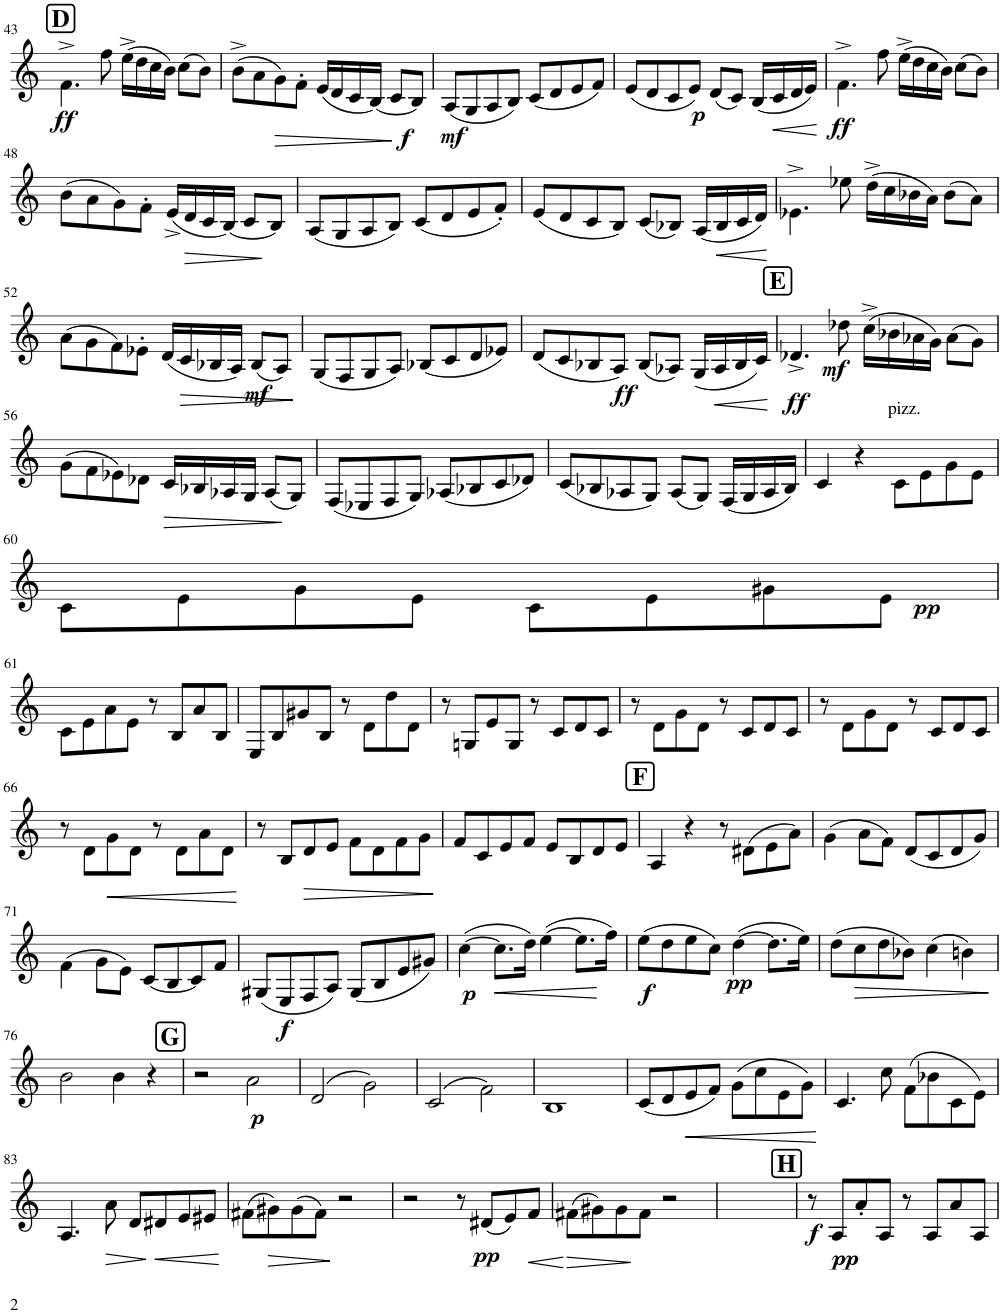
**kern	**dynam
*part1	*part1
*staff1	*staff1
*I"Clarinet (Bb)	*
*I'Cla	*
!!LO:PB:g=z
*clefG2	*
*Trd1c2	*
*k[]	*
*M4/4	*
*met(c)	*
!!LO:REH:place=s1:a:B:cj:fs=14:t=D
=43	=43
!	!LO:DY:b
4.f^\	ff
8ff\	.
(16ee^\LL	.
16dd\	.
16cc\	.
16b\JJ)	.
(8cc\L	.
8b\J)	.
=44	=44
(8b^\L	.
8a\	.
!	!LO:HP:b
8g\)	>
8f'\J	.
(16e/LL	.
16d/	.
16c/	.
[16B/JJ)	.
8c/L	.
!	!LO:DY:n=1:b
8B/J]	] f
=45	=45
!	!LO:DY:b
(8A/L	mf
8G/	.
8A/	.
8B/J)	.
(8c/L	.
8d/	.
8e/	.
8f/J)	.
=46	=46
(8e/L	.
8d/	.
8c/	.
!	!LO:DY:b
8e/J)	p
(8d/L	.
8c/J)	.
(16B/LL	.
!	!LO:HP:b
16c/	<
16d/	.
16e/JJ)	.
.	[
=47	=47
!	!LO:DY:b
4.f^\	ff
8ff\	.
(16ee^\LL	.
16dd\	.
16cc\	.
16b\JJ)	.
(8cc\L	.
8b\J)	.
!!LO:LB:g=z
=48	=48
(8b\L	.
8a\	.
8g\)	.
8f'\J	.
(16e^/LL	.
!	!LO:HP:b
16d/	>
16c/	.
[16B/JJ)	.
8c/L	.
8B/J]	]
=49	=49
(8A/L	.
8G/	.
8A/	.
8B/J)	.
(8c/L	.
8d/	.
8e/	.
8f'/J)	.
=50	=50
(8e/L	.
8d/	.
8c/	.
8B/J)	.
(8c/L	.
8B-X/J)	.
(16A/LL	.
!	!LO:HP:b
16B-/	<
16c/	.
16d/JJ)	.
.	[
=51	=51
4.e-X^\	.
8ee-X\	.
(16dd^\LL	.
16cc\	.
16b-X\	.
16a\JJ)	.
(8b-\L	.
8a\J)	.
!!LO:LB:g=z
=52	=52
(8a\L	.
8g\	.
8f\)	.
8e-X'\J	.
(16d/LL	.
!	!LO:HP:b
16c/	>
16B-X/	.
16A/JJ)	.
!	!LO:DY:b
(8B-/L	mf
8A/J)	.
.	]
=53	=53
(8G/L	.
8F/	.
8G/	.
8A/J)	.
(8B-X/L	.
8c/	.
8d/	.
8e-X/J)	.
=54	=54
(8d/L	.
8c/	.
8B-X/	.
!	!LO:DY:b
8A/J)	ff
(8B-/L	.
8A-X/J)	.
(16G/LL	.
!	!LO:HP:b
16A-/	<
16B-/	.
16c/JJ)	.
.	[
!!LO:REH:place=s1:a:B:cj:fs=14:t=E
=55	=55
!	!LO:DY:b
4.d-X^/	ff
8dd-X\	.
!	!LO:DY:b
(16cc^\LL	mf
16b-X\	.
16a-X\	.
16g\JJ)	.
(8a-\L	.
8g\J)	.
!!LO:LB:g=z
=56	=56
(8g\L	.
8f\	.
8e-X\)	.
8d-X\J	.
!	!LO:HP:b
16c/LL	>
16B-X/	.
16A-X/	.
16G/JJ	.
(8A-/L	.
8G/J)	]
=57	=57
(8F/L	.
8E-X/	.
8F/	.
8G/J)	.
(8A-X/L	.
8B-X/	.
8c/	.
8d-X/J)	.
=58	=58
(8c/L	.
8B-X/	.
8A-X/	.
8G/J)	.
(8A-/L	.
8G/J)	.
(16F/LL	.
16G/	.
16A-/	.
16B-/JJ)	.
=59	=59
4c/	.
4r	.
!LO:TX:a:t=pizz.	!
8c\L	.
8e\	.
8g\	.
8e\J	.
!!LO:LB:g=z
=60	=60
8c\L	.
8e\	.
8g\	.
8e\J	.
8c\L	.
8e\	.
8g#X\	.
!	!LO:DY:b
8e\J	pp
!!LO:LB:g=z
=61	=61
8c\L	.
8e\	.
8a\	.
8e\J	.
8r	.
8B/L	.
8a/	.
8B/J	.
=62	=62
8E/L	.
8B/	.
8g#X/	.
8B/J	.
8r	.
8d\L	.
8dd\	.
8d\J	.
=63	=63
8r	.
8Gn/L	.
8e/	.
8G/J	.
8r	.
8c/L	.
8d/	.
8c/J	.
=64	=64
8r	.
8d\L	.
8g\	.
8d\J	.
8r	.
8c/L	.
8d/	.
8c/J	.
=65	=65
8r	.
8d\L	.
8g\	.
8d\J	.
8r	.
8c/L	.
8d/	.
8c/J	.
!!LO:LB:g=z
=66	=66
8r	.
8d\L	.
!	!LO:HP:b
8g\	<
8d\J	.
8r	.
8d\L	.
8a\	.
8d\J	.
.	[
=67	=67
8r	.
8B/L	.
!	!LO:HP:b
8d/	>
8e/J	.
8f\L	.
8d\	.
8f\	.
8g\J	.
.	]
=68	=68
8f/L	.
8c/	.
8e/	.
8f/J	.
8e/L	.
8B/	.
8d/	.
8e/J	.
!!LO:REH:place=s1:a:B:cj:fs=14:t=F
=69	=69
4A/	.
4r	.
8r	.
(8d#X\L	.
8e\	.
8a\J)	.
=70	=70
(4g\	.
8a\L	.
8f\J)	.
(8d/L	.
8c/	.
8d/	.
8g/J)	.
!!LO:LB:g=z
=71	=71
(4f\	.
8g\L	.
8e\J)	.
[8c/L	.
8B/	.
8c/]	.
8f/J	.
=72	=72
(8G#X/L	.
!	!LO:DY:b
8E/	f
8F/	.
8A/J)	.
(8G#/L	.
8B/	.
8e/	.
8g#X/J)	.
=73	=73
!	!LO:DY:b
([4cc\	p
!	!LO:HP:b
8.cc\L]	<
16dd\Jk)	.
([4ee\	.
8.ee\L]	.
16ff\Jk)	[
=74	=74
!	!LO:DY:b
(8ee\L	f
8dd\	.
8ee\	.
8cc\J)	.
!	!LO:DY:b
([4dd\	pp
8.dd\L]	.
16ee\Jk)	.
=75	=75
(8dd\L	.
!	!LO:HP:b
8cc\	>
8dd\	.
8b-X\J)	.
(4cc\	.
4bn\)	.
.	]
!!LO:LB:g=z
=76	=76
2b\	.
4b\	.
4r	.
!!LO:REH:place=s1:a:B:cj:fs=14:t=G
=77	=77
2r	.
!	!LO:DY:b
2a\	p
=78	=78
(2d/	.
2g\)	.
=79	=79
(2c/	.
2f\)	.
=80	=80
1B	.
=81	=81
(8c/L	.
8d/	.
!	!LO:HP:b
8e/	<
8f/J)	.
(8g\L	.
8cc\	.
8e\	.
8g\J)	.
.	[
=82	=82
4.c/	.
8cc\	.
(8f\L	.
8b-X\	.
8c\	.
8e\J)	.
!!LO:LB:g=z
=83	=83
4.A/	.
!	!LO:HP:b
8a\	>
8d/L	.
!	!LO:HP:n=1:b
8d#X/	] <
8e/	.
8e#X/J	.
.	[
=84	=84
(8f#X\L	.
!	!LO:HP:b
8g#X\)	>
(8g#\	.
8f#\J)	.
2r	]
=85	=85
2r	.
8r	.
!	!LO:DY:b
(8d#X/L	pp
8e/)	.
!	!LO:HP:b
8f/J	<
.	[
=86	=86
!	!LO:HP:b
(8f#X\L	>
8g#X\)	.
8g#\	.
8f#\J	]
2r	.
=87	=87
1ryy	.
!!LO:REH:place=s1:a:B:cj:fs=14:t=H
=88	=88
!	!LO:DY:b
8r	f
!	!LO:DY:b
8A/L	pp
8a'/	.
8A/J	.
8r	.
8A/L	.
8a/	.
8A/J	.
=	=
*-	*-
